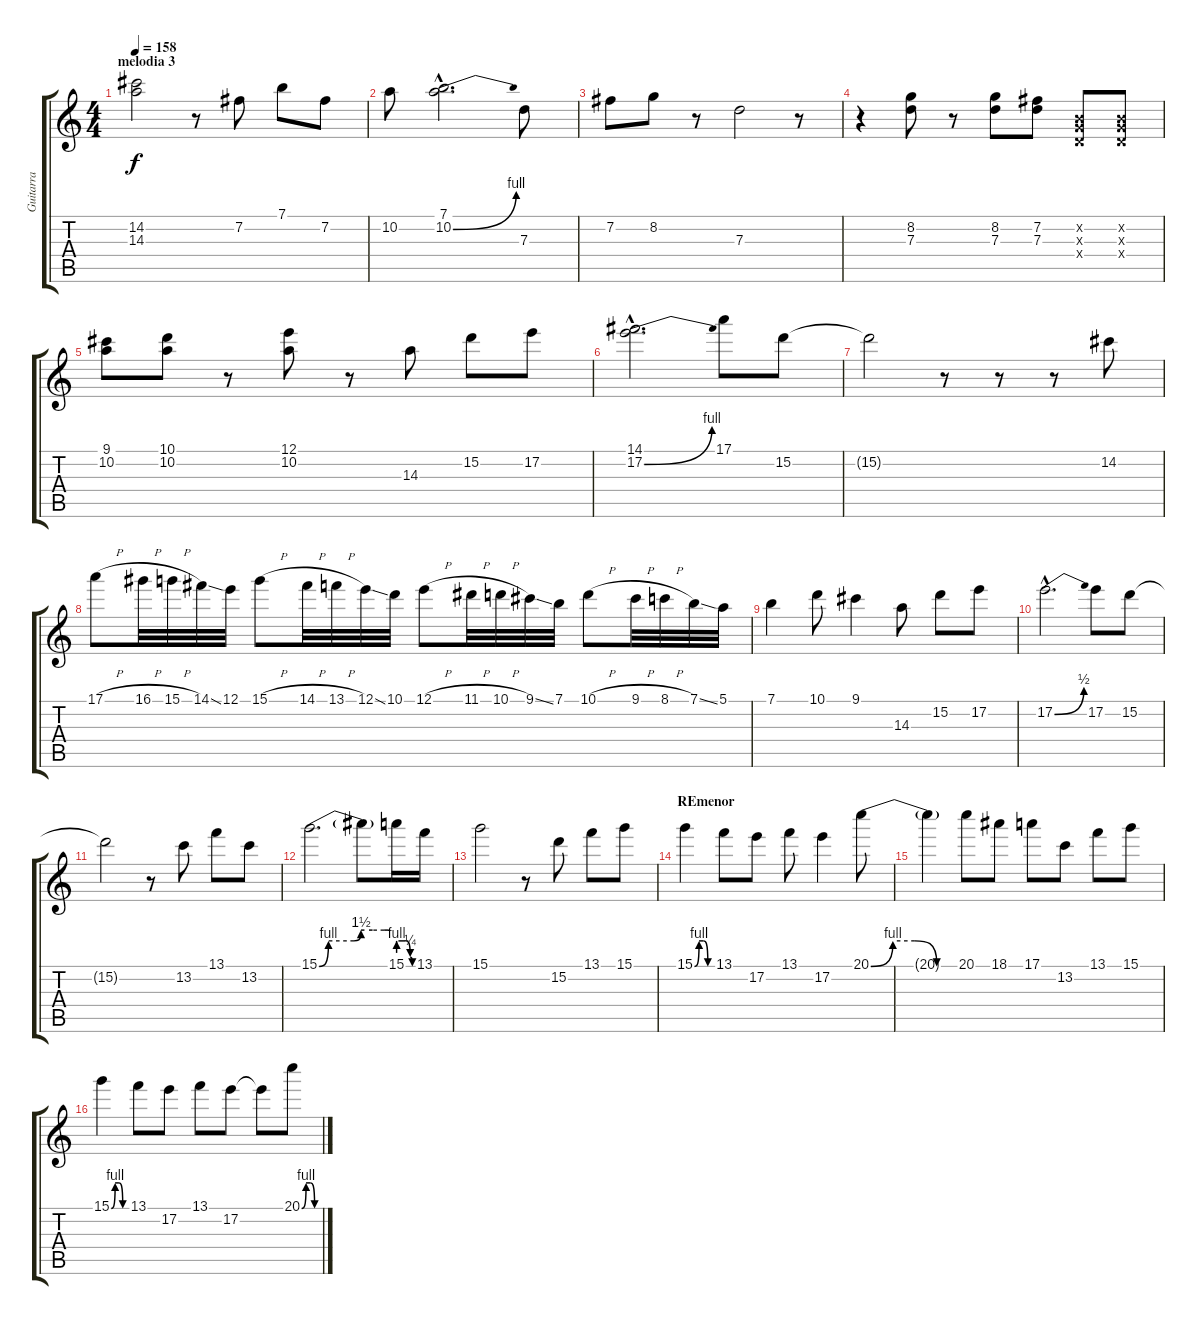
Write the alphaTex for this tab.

\track ("Guitarra" "Guitarra") {instrument distortionguitar}
\staff {score tabs}
\tuning (E4 B3 G3 D3 A2 E2) {hide}
\ts (4 4)
\section ("" "melodia 3")
\tempo 158
\clef g2
\ks c
(14.2{t} 14.3{t}).2{dy f} r.8 7.2.8 7.1.8 7.2.8 |
10.2.8 (7.1{hac} 10.2{be (bend 0 0 60 4) hac}).2{d} 7.3.8 |
7.2.8 8.2.8 r.8 7.3.2 r.8 |
r.4 (8.2 7.3).8 r.8 (8.2 7.3).8 (7.2 7.3).8 (0.2{x} 0.3{x} 0.4{x}).8 (0.2{x} 0.3{x} 0.4{x}).8 |
(9.1 10.2).8 (10.1 10.2).8 r.8 (12.1 10.2).8 r.8 14.3.8 15.2.8 17.2.8 |
(14.1{hac} 17.2{be (bend 0 0 60 4) hac}).2{d} 17.1.8 15.2.8 |
15.2{t}.2 r.8 r.8 r.8 14.2.8 |
17.1{h}.8 16.1{h}.32 15.1{h}.32 14.1{ss}.32 12.1.32 15.1{h}.8 14.1{h}.32 13.1{h}.32 12.1{ss}.32 10.1.32 12.1{h}.8 11.1{h}.32 10.1{h}.32 9.1{ss}.32 7.1.32 10.1{h}.8 9.1{h}.32 8.1{h}.32 7.1{ss}.32 5.1.32 |
7.1.4 10.1.8 9.1.4 14.3.8 15.2.8 17.2.8 |
17.2{be (bend 0 0 60 2) hac}.2{d} 17.2.8 15.2.8 |
15.2{t}.2 r.8 13.2.8 13.1.8 13.2.8 |
15.1{be (custom 0 0 8 4 30 4 36 6 39 6 46 6 56 6 60 6)}.2{d} 15.1{t}.8 15.1{be (custom 0 4 30 4 49 1 58 0 60 0)}.16 13.1.16 |
15.1.2 r.8 15.2.8 13.1.8 15.1.8 |
\section ("" "REmenor")
15.1{be (custom 0 0 15 4 30 4 45 0 60 0)}.4 13.1.8 17.2.8 13.1.8 17.2.4 20.1{be (custom 0 0 15 4 30 4 45 0 60 0)}.8 |
20.1{t}.4 20.1.8 18.1.8 17.1.8 13.2.8 13.1.8 15.1.8 |
15.1{be (custom 0 0 15 4 30 4 45 0 60 0)}.4 13.1.8 17.2.8 13.1.8 17.2.8 17.2{t}.8 20.1{be (custom 0 0 15 4 30 4 45 0 60 0)}.8
